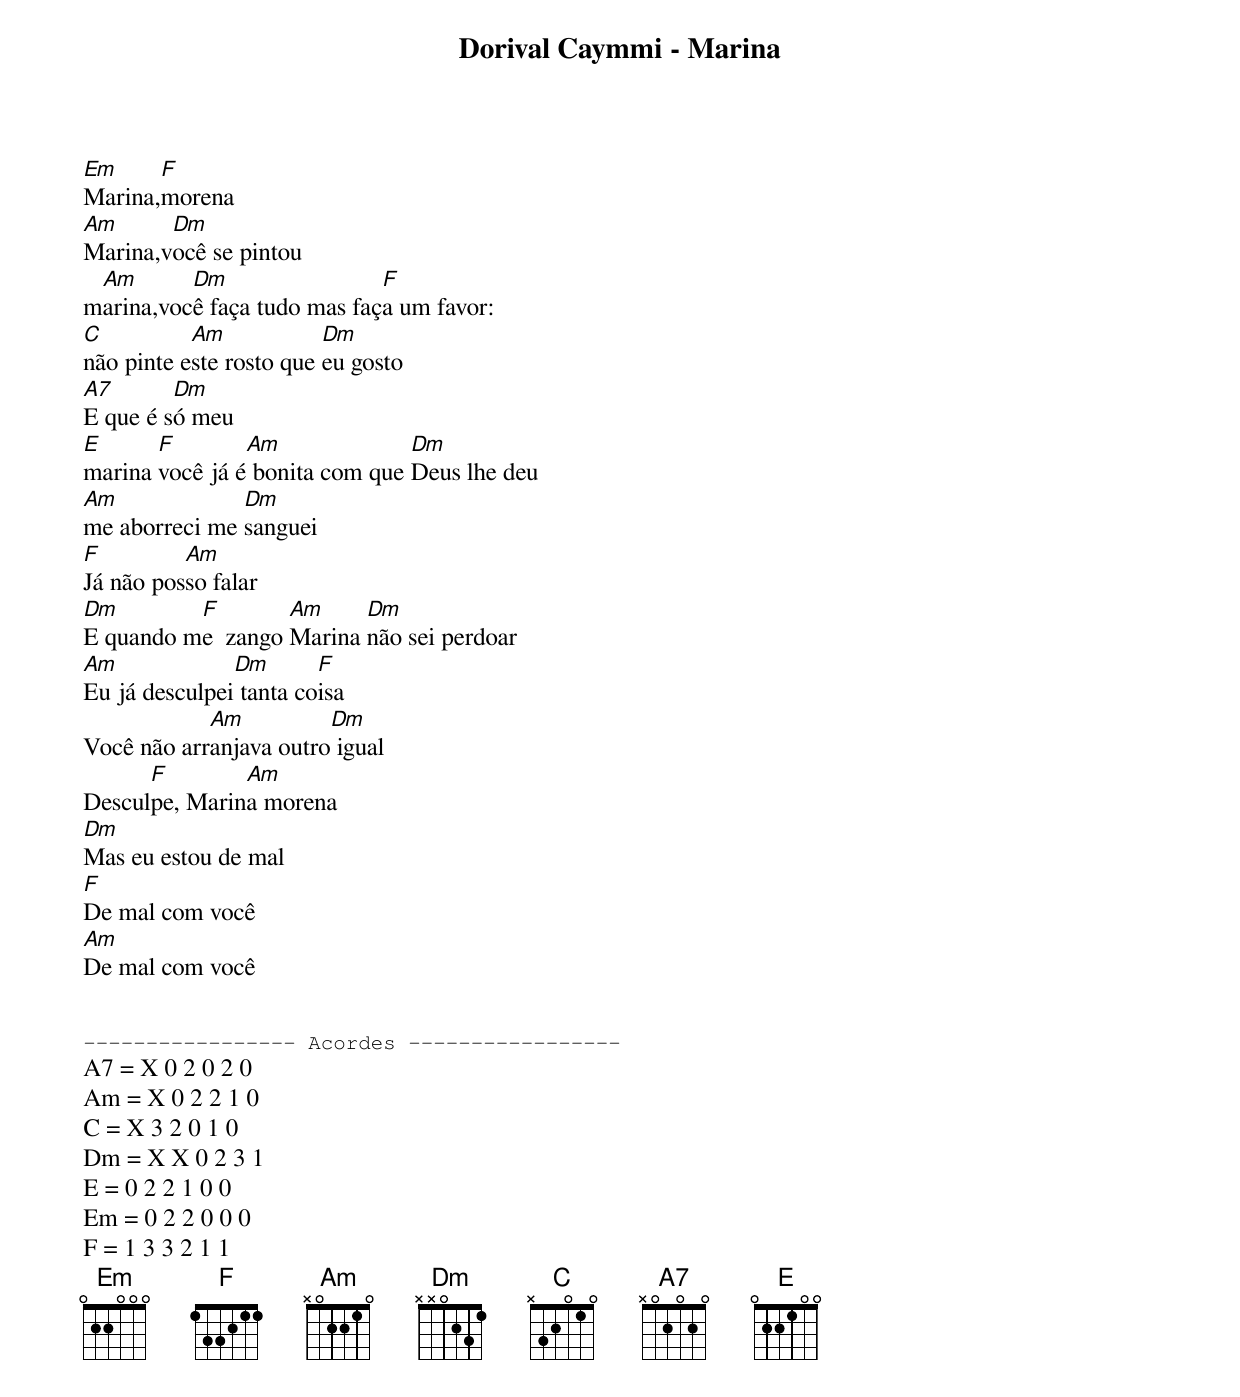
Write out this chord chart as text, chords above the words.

Dorival Caymmi - Marina

Em     F
Marina,morena
Am      Dm
Marina,você se pintou
 Am       Dm                 F
marina,você faça tudo mas faça um favor:
C          Am            Dm
não pinte este rosto que eu gosto
A7       Dm
E que é só meu
E      F        Am              Dm
marina você já é bonita com que Deus lhe deu
Am             Dm
me aborreci me sanguei
F         Am
Já não posso falar
Dm        F        Am     Dm
E quando me  zango Marina não sei perdoar
Am             Dm       F
Eu já desculpei tanta coisa
            Am          Dm
Você não arranjava outro igual
      F        Am
Desculpe, Marina morena
Dm
Mas eu estou de mal
F
De mal com você
Am
De mal com você


----------------- Acordes -----------------
A7 = X 0 2 0 2 0
Am = X 0 2 2 1 0
C = X 3 2 0 1 0
Dm = X X 0 2 3 1
E = 0 2 2 1 0 0
Em = 0 2 2 0 0 0
F = 1 3 3 2 1 1
